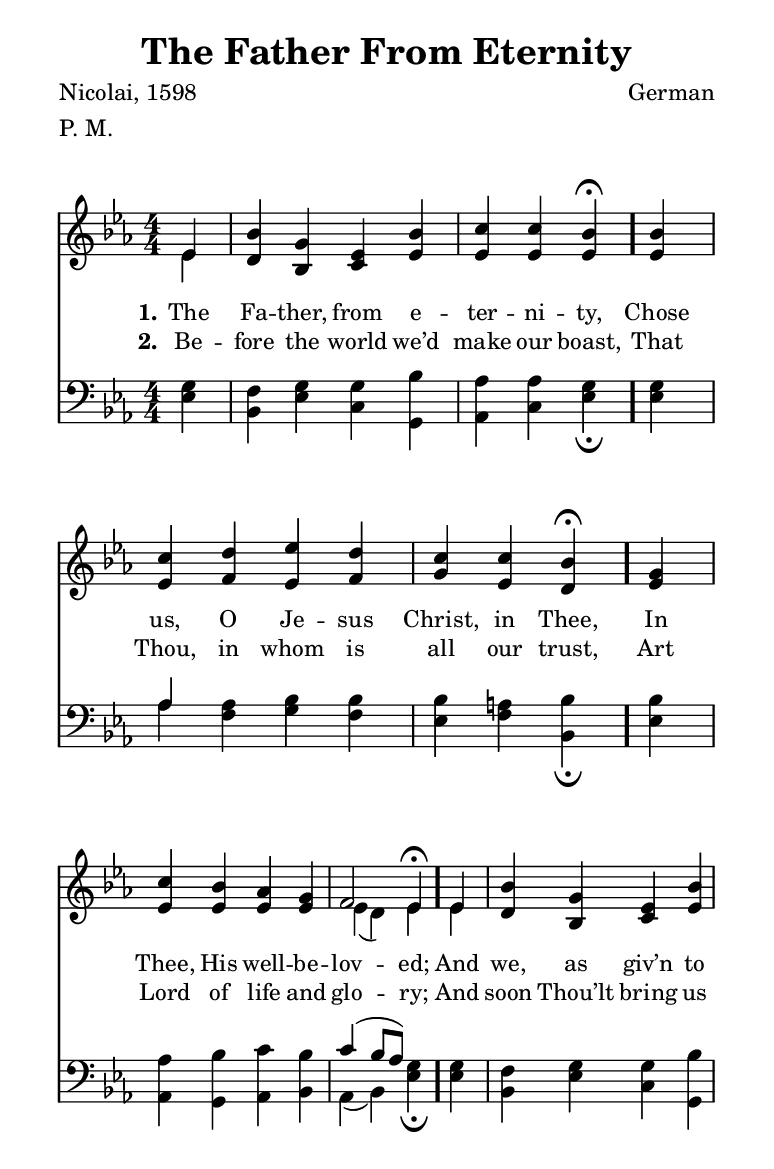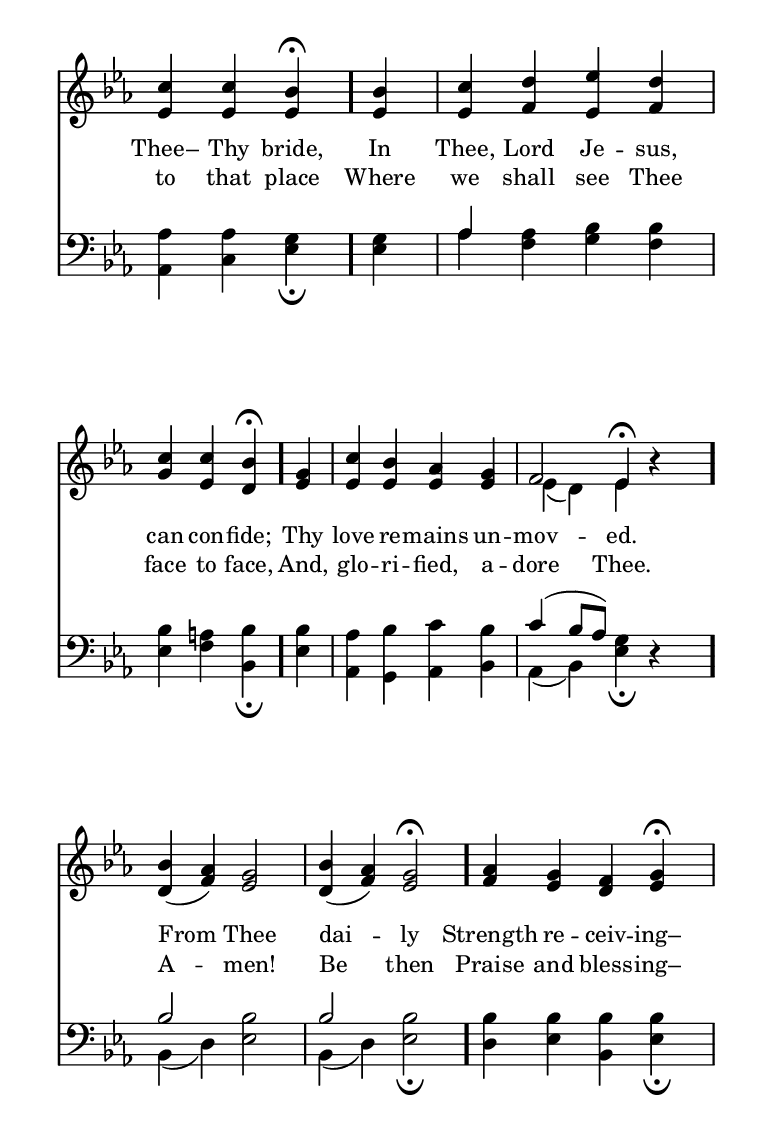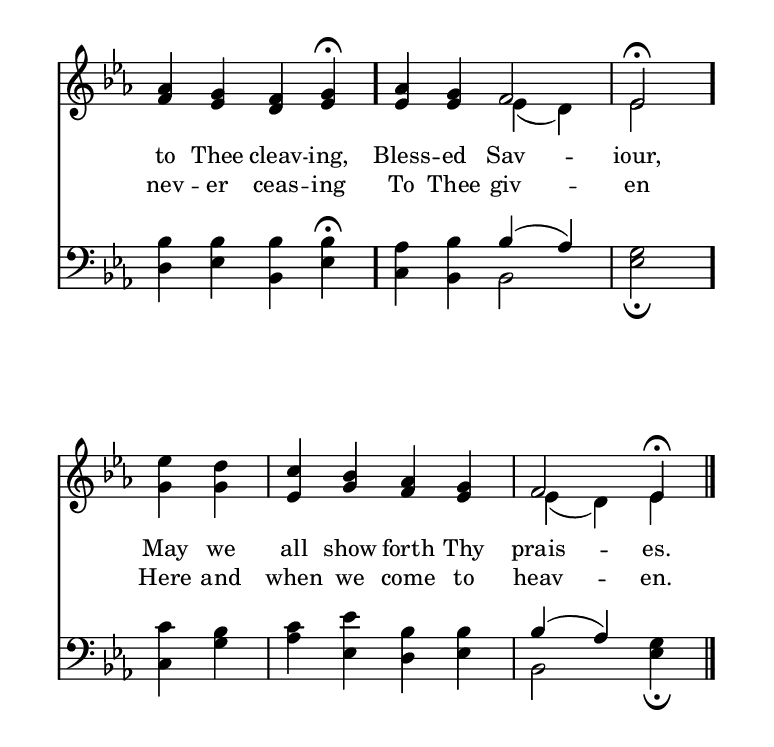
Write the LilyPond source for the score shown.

\include "common/global.ily"
\paper {
  \include "common/paper.ily"
}

\header{
  hymnnumber = "378"
  title = "The Father From Eternity"
  tunename = ""
  meter = "P. M."
  poet = "Nicolai, 1598"
  composer = "German"
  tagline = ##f
}

ta = { \tempo 4=80 }
tb = { \tempo 4=40 }

global = {
  \include "common/overrides.ily"
  \override Staff.TimeSignature.style = #'numbered
  \time 4/4
  \override Score.MetronomeMark.transparent = ##t % hide all fermata changes too
  \ta
  \key ees \major
  \partial 4
  \autoBeamOff
}

notesSoprano = {
\global
\relative c' {

  ees | bes' g ees bes' | c c \tb bes\fermata \ta
  bes4 | c d ees d | c c \tb bes\fermata \ta
  g4 | c bes aes g | f2 \tb ees4\fermata \ta
  ees | bes' g ees bes' | c c \tb bes\fermata \ta
  bes4 | c d ees d | c c \tb bes\fermata \ta
  g4 | c bes aes g | f2 \tb ees4\fermata \ta r4

  bes'4( aes) g2 | bes4( aes) \tb g2\fermata \ta |
  aes4 g f \tb g\fermata \ta | aes4 g f \tb g\fermata \ta
  aes4 g f2 | \tb ees\fermata \ta
  ees'4 d | c bes aes g | f2 \tb ees4\fermata \ta

  \bar "|."

}
}

notesAlto = {
\global
\relative e' {

  ees4 | d bes c ees | ees ees ees
  ees | ees f ees f | g ees d
  ees | ees ees ees ees | ees( d) ees
  ees4 | d bes c ees | ees ees ees
  ees | ees f ees f | g ees d
  ees | ees ees ees ees | ees( d) ees r4

  d4( f) ees2 | d4( f) ees2 |
  f4 ees d ees | f4 ees d ees |
  ees4 ees ees( d) | ees2
  g4 g | ees g f ees | ees( d) ees


}
}

notesTenor = {
\global
\relative a {

  g4 | f g g bes | aes aes g
  g4 | aes aes bes bes | bes a bes
  bes4 | aes bes c bes | c( bes8[ aes]) g4
  g4 | f g g bes | aes aes g
  g4 | aes aes bes bes | bes a bes
  bes4 | aes bes c bes | c( bes8[ aes]) g4 r4

  bes2 bes | bes bes |
  bes4 bes bes bes | bes bes bes bes |
  aes bes bes( aes) | g2
  c4 bes | c ees bes bes | bes( aes) g

}
}

notesBass = {
\global
\relative f {

  ees4 | bes ees c g | aes c ees_\fermata
  ees4 | aes f g f | ees f bes,_\fermata
  ees | aes, g aes bes | aes( bes) ees_\fermata
  ees4 | bes ees c g | aes c ees_\fermata
  ees4 | aes f g f | ees f bes,_\fermata
  ees | aes, g aes bes | aes( bes) ees_\fermata r4

  bes4( d) ees2 | bes4( d) ees2_\fermata |
  d4 ees bes ees_\fermata | d4 ees bes ees\fermata |
  c4 bes bes2 | ees_\fermata
  c4 g' | aes ees d ees | bes2 ees4_\fermata

}
}

wordsA = \lyricmode {
\set stanza = "1."

The Fa -- ther, from e -- ter -- ni -- ty, \bar "."
Chose us, O Je -- sus Christ, in Thee, \bar "."
In Thee, His well -- be -- lov -- ed; \bar "."
And we, as giv’n to Thee– Thy bride, \bar "."
In Thee, Lord Je -- sus, can con -- fide; \bar "."
Thy love re -- mains un -- mov -- ed. \bar "."
From Thee dai -- ly \bar "."
Strength re -- ceiv -- ing– to Thee cleav -- ing, \bar "."
Bless -- ed Sav -- iour, \bar "."
May we all show forth Thy prais -- es. \bar "."

}

wordsB = \lyricmode {
\set stanza = "2."

Be -- fore the world we’d make our boast,
That Thou, in whom is all our trust,
Art Lord of life and glo -- ry;
And soon Thou’lt bring us to that place
Where we shall see Thee face to face,
And, glo -- ri -- fied, a -- dore Thee.
A -- men! Be then
Praise and bless -- ing– nev -- er ceas -- ing
To Thee giv -- en
Here and when we come to heav -- en.

}

\score {
  \context ChoirStaff <<
    \context Staff = upper <<
      \set Staff.autoBeaming = ##f
      \set ChoirStaff.systemStartDelimiter = #'SystemStartBar
      \set ChoirStaff.printPartCombineTexts = ##f
      \partcombine #'(2 . 9) \notesSoprano \notesAlto
      \context NullVoice = sopranos { \voiceOne << \notesSoprano >> }
      \context NullVoice = altos { \voiceTwo << \notesAlto >> }
      \context Lyrics = one \lyricsto sopranos \wordsA
      \context Lyrics = two \lyricsto sopranos \wordsB
    >>
    \context Staff = men <<
      \set Staff.autoBeaming = ##f
      \clef bass
      \set ChoirStaff.printPartCombineTexts = ##f
      \partcombine #'(2 . 9) \notesTenor \notesBass
      \context NullVoice = tenors { \voiceOne << \notesTenor >> }
      \context NullVoice = basses { \voiceTwo << \notesBass >> }
    >>
  >>
  \layout {
    \include "common/layout.ily"
  }
  \midi{
    \include "common/midi.ily"
  }
}

\version "2.19.49"  % necessary for upgrading to future LilyPond versions.

% vi:set et ts=2 sw=2 ai nocindent syntax=lilypond:
